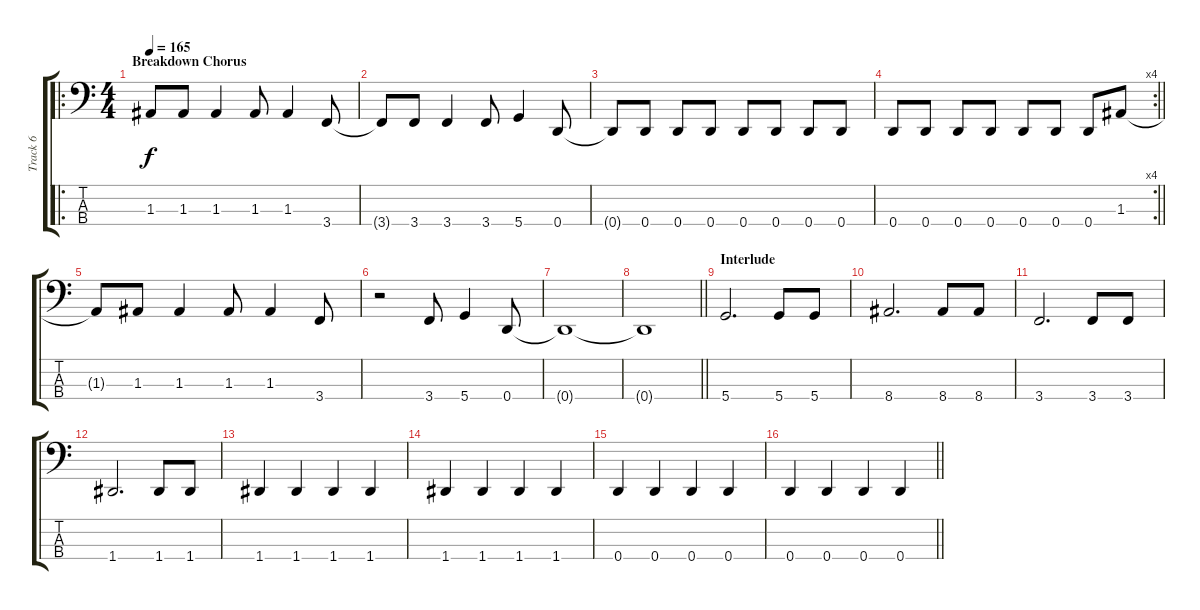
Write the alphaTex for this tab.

\track ("Track 6" "Track 6") {instrument electricbassfinger}
\staff {score tabs}
\tuning (G2 D2 A1 D1) {hide}
\ro
\ts (4 4)
\section ("" "Breakdown Chorus")
\tempo 165
\clef f4
\ks c
1.3{t}.8{dy f} 1.3.8 1.3.4 1.3.8 1.3.4 3.4.8 |
3.4{t}.8 3.4.8 3.4.4 3.4.8 5.4.4 0.4.8 |
0.4{t}.8 0.4.8 0.4.8 0.4.8 0.4.8 0.4.8 0.4.8 0.4.8 |
\rc 4
\barLineRight lightlight
0.4.8 0.4.8 0.4.8 0.4.8 0.4.8 0.4.8 0.4.8 1.3.8 |
1.3{t}.8 1.3.8 1.3.4 1.3.8 1.3.4 3.4.8 |
r.2 3.4.8 5.4.4 0.4.8 |
0.4{t}.1 |
\barLineRight lightlight
0.4{t}.1 |
\section ("" "Interlude")
5.4.2{d} 5.4.8 5.4.8 |
8.4.2{d} 8.4.8 8.4.8 |
3.4.2{d} 3.4.8 3.4.8 |
1.4.2{d} 1.4.8 1.4.8 |
1.4.4 1.4.4 1.4.4 1.4.4 |
1.4.4 1.4.4 1.4.4 1.4.4 |
0.4.4 0.4.4 0.4.4 0.4.4 |
\barLineRight lightlight
0.4.4 0.4.4 0.4.4 0.4.4
